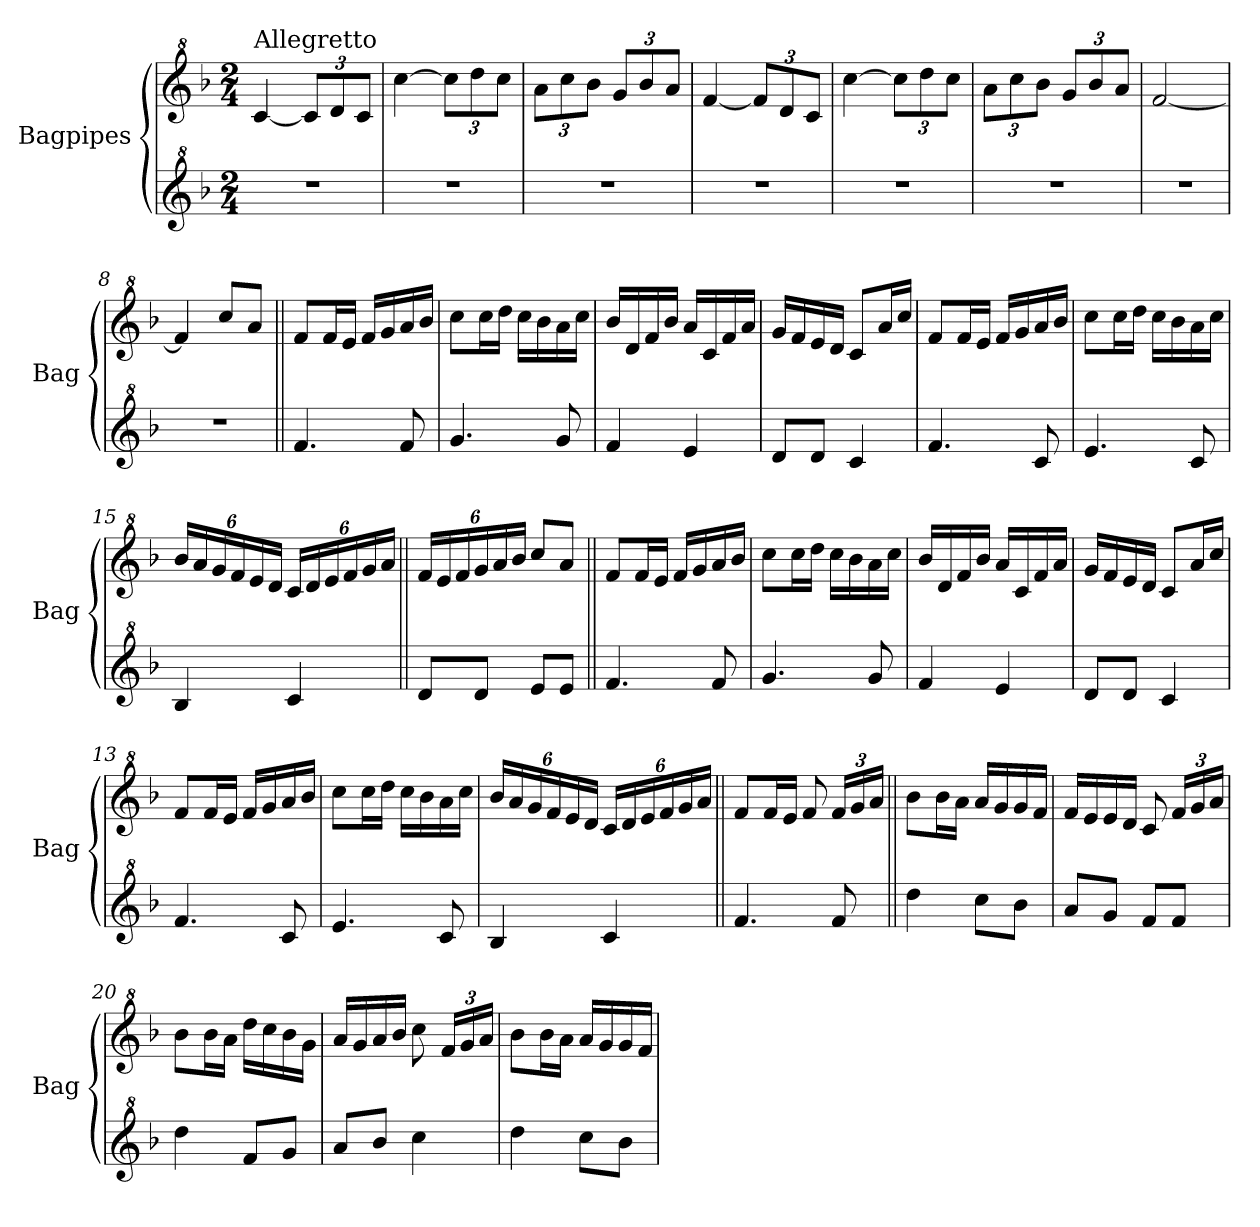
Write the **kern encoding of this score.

**kern	**kern
*part2	*part1
*staff2	*staff1
*I"Bagpipes	*I"Bagpipes
*I'Bag	*I'Bag
*clefG^2	*clefG^2
*k[b-]	*k[b-]
*F:	*F:
*M2/4	*M2/4
=1	=1
!	!LO:TX:a:t=Allegretto
2r	[4cc/
*	*Xbrackettup
.	12cc/L]
.	12dd/
.	12cc/J
=2	=2
2r	[4ccc\
.	12ccc\L]
.	12ddd\
.	12ccc\J
=3	=3
2r	12aa\L
.	12ccc\
.	12bb-\J
.	12gg/L
.	12bb-/
.	12aa/J
=4	=4
2r	[4ff/
.	12ff/L]
.	12dd/
.	12cc/J
=5	=5
2r	[4ccc\
.	12ccc\L]
.	12ddd\
.	12ccc\J
=6	=6
2r	12aa\L
.	12ccc\
.	12bb-\J
.	12gg/L
.	12bb-/
.	12aa/J
=7	=7
2r	[2ff/
=8	=8
2r	4ff/]
.	8ccc/L
.	8aa/J
=9||	=9||
4.ff/	8ff/L
.	16ff/L
.	16ee/JJ
.	16ff/LL
.	16gg/
8ff/	16aa/
.	16bb-/JJ
!!LO:LB:g=z
=10	=10
4.gg/	8ccc\L
.	16ccc\L
.	16ddd\JJ
.	16ccc\LL
.	16bb-\
8gg/	16aa\
.	16ccc\JJ
=11	=11
4ff/	16bb-/LL
.	16dd/
.	16ff/
.	16bb-/JJ
4ee/	16aa/LL
.	16cc/
.	16ff/
.	16aa/JJ
=12	=12
8dd/L	16gg/LL
.	16ff/
8dd/J	16ee/
.	16dd/JJ
4cc/	8cc/L
.	16aa/L
.	16ccc/JJ
=13	=13
4.ff/	8ff/L
.	16ff/L
.	16ee/JJ
.	16ff/LL
.	16gg/
8cc/	16aa/
.	16bb-/JJ
=14	=14
4.ee/	8ccc\L
.	16ccc\L
.	16ddd\JJ
.	16ccc\LL
.	16bb-\
8cc/	16aa\
.	16ccc\JJ
!!LO:LB:g=z
=15	=15
4b-/	24bb-/LL
.	24aa/
.	24gg/
.	24ff/
.	24ee/
.	24dd/JJ
4cc/	24cc/LL
.	24dd/
.	24ee/
.	24ff/
.	24gg/
.	24aa/JJ
=16||	=16||
8dd/L	24ff/LL
.	24ee/
.	24ff/
8dd/J	24gg/
.	24aa/
.	24bb-/JJ
8ee/L	8ccc/L
8ee/J	8aa/J
=9||	=9||
4.ff/	8ff/L
.	16ff/L
.	16ee/JJ
.	16ff/LL
.	16gg/
8ff/	16aa/
.	16bb-/JJ
!!LO:LB:g=z
=10	=10
4.gg/	8ccc\L
.	16ccc\L
.	16ddd\JJ
.	16ccc\LL
.	16bb-\
8gg/	16aa\
.	16ccc\JJ
=11	=11
4ff/	16bb-/LL
.	16dd/
.	16ff/
.	16bb-/JJ
4ee/	16aa/LL
.	16cc/
.	16ff/
.	16aa/JJ
=12	=12
8dd/L	16gg/LL
.	16ff/
8dd/J	16ee/
.	16dd/JJ
4cc/	8cc/L
.	16aa/L
.	16ccc/JJ
=13	=13
4.ff/	8ff/L
.	16ff/L
.	16ee/JJ
.	16ff/LL
.	16gg/
8cc/	16aa/
.	16bb-/JJ
=14	=14
4.ee/	8ccc\L
.	16ccc\L
.	16ddd\JJ
.	16ccc\LL
.	16bb-\
8cc/	16aa\
.	16ccc\JJ
!!LO:LB:g=z
=15	=15
4b-/	24bb-/LL
.	24aa/
.	24gg/
.	24ff/
.	24ee/
.	24dd/JJ
4cc/	24cc/LL
.	24dd/
.	24ee/
.	24ff/
.	24gg/
.	24aa/JJ
=17||	=17||
4.ff/	8ff/L
.	16ff/L
.	16ee/JJ
.	8ff/
8ff/	24ff/LL
.	24gg/
.	24aa/JJ
=18||	=18||
4ddd\	8bb-\L
.	16bb-\L
.	16aa\JJ
8ccc\L	16aa/LL
.	16gg/
8bb-\J	16gg/
.	16ff/JJ
=19	=19
8aa/L	16ff/LL
.	16ee/
8gg/J	16ee/
.	16dd/JJ
8ff/L	8cc/
8ff/J	24ff/LL
.	24gg/
.	24aa/JJ
!!LO:LB:g=z
=20	=20
4ddd\	8bb-\L
.	16bb-\L
.	16aa\JJ
8ff/L	16ddd\LL
.	16ccc\
8gg/J	16bb-\
.	16gg\JJ
=21	=21
8aa/L	16aa/LL
.	16gg/
8bb-/J	16aa/
.	16bb-/JJ
4ccc\	8ccc\
.	24ff/LL
.	24gg/
.	24aa/JJ
=22	=22
4ddd\	8bb-\L
.	16bb-\L
.	16aa\JJ
8ccc\L	16aa/LL
.	16gg/
8bb-\J	16gg/
.	16ff/JJ
=	=
*-	*-
